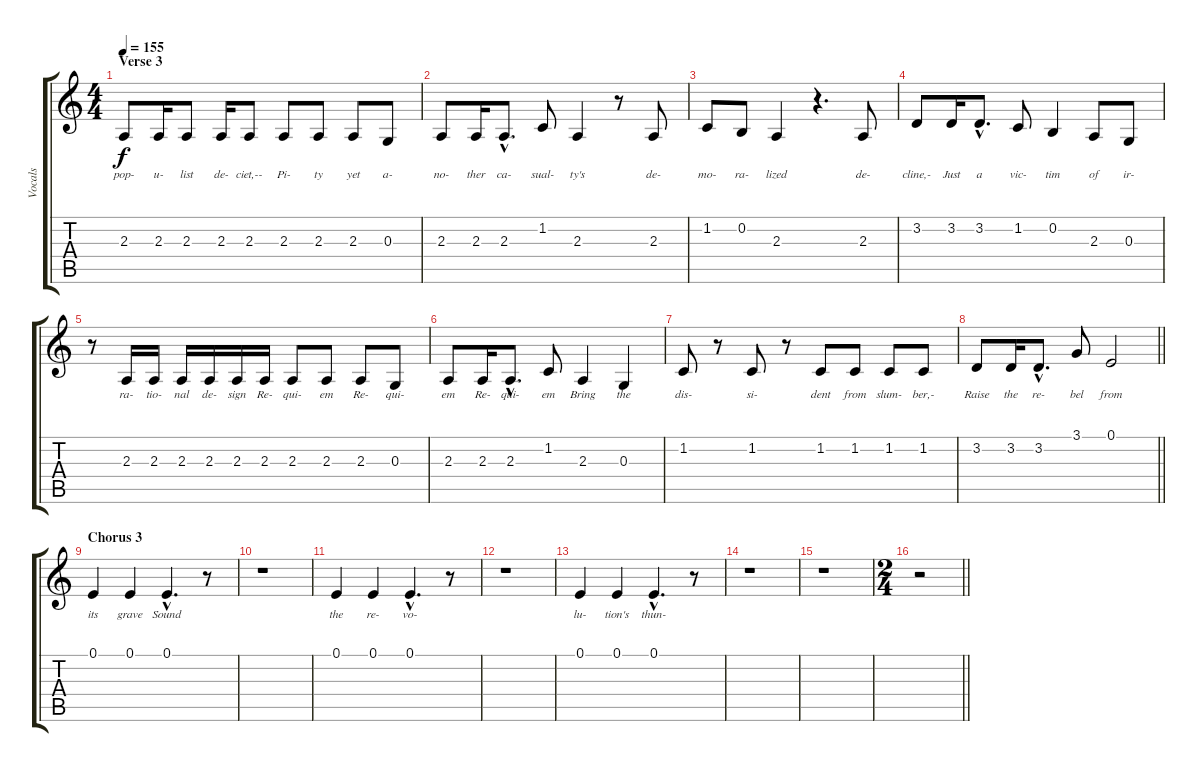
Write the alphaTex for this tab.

\track ("Vocals" "Vocals") {instrument oboe}
\staff {score tabs}
\tuning (E4 B3 G3 D3 A2 E2) {hide}
\ts (4 4)
\section ("" "Verse 3")
\tempo 155
\clef g2
\ks c
2.3.8{lyrics (0 "pop-") lyrics (1 "") lyrics (2 "") lyrics (3 "") lyrics (4 "") dy f} 2.3.16{lyrics (0 "u-") lyrics (1 "") lyrics (2 "") lyrics (3 "") lyrics (4 "")} 2.3.8{lyrics (0 "list") lyrics (1 "") lyrics (2 "") lyrics (3 "") lyrics (4 "")} 2.3.16{lyrics (0 "de-") lyrics (1 "") lyrics (2 "") lyrics (3 "") lyrics (4 "")} 2.3.8{lyrics (0 "ciet,--") lyrics (1 "") lyrics (2 "") lyrics (3 "") lyrics (4 "")} 2.3.8{lyrics (0 "Pi-") lyrics (1 "") lyrics (2 "") lyrics (3 "") lyrics (4 "")} 2.3.8{lyrics (0 "ty") lyrics (1 "") lyrics (2 "") lyrics (3 "") lyrics (4 "")} 2.3.8{lyrics (0 "yet") lyrics (1 "") lyrics (2 "") lyrics (3 "") lyrics (4 "")} 0.3.8{lyrics (0 "a-") lyrics (1 "") lyrics (2 "") lyrics (3 "") lyrics (4 "")} |
2.3.8{lyrics (0 "no-") lyrics (1 "") lyrics (2 "") lyrics (3 "") lyrics (4 "")} 2.3.16{lyrics (0 "ther") lyrics (1 "") lyrics (2 "") lyrics (3 "") lyrics (4 "")} 2.3{hac}.8{d lyrics (0 "ca-") lyrics (1 "") lyrics (2 "") lyrics (3 "") lyrics (4 "")} 1.2.8{lyrics (0 "sual-") lyrics (1 "") lyrics (2 "") lyrics (3 "") lyrics (4 "")} 2.3.4{lyrics (0 "ty's") lyrics (1 "") lyrics (2 "") lyrics (3 "") lyrics (4 "")} r.8 2.3.8{lyrics (0 "de-") lyrics (1 "") lyrics (2 "") lyrics (3 "") lyrics (4 "")} |
1.2.8{lyrics (0 "mo-") lyrics (1 "") lyrics (2 "") lyrics (3 "") lyrics (4 "")} 0.2.8{lyrics (0 "ra-") lyrics (1 "") lyrics (2 "") lyrics (3 "") lyrics (4 "")} 2.3.4{lyrics (0 "lized") lyrics (1 "") lyrics (2 "") lyrics (3 "") lyrics (4 "")} r.4{d} 2.3.8{lyrics (0 "de-") lyrics (1 "") lyrics (2 "") lyrics (3 "") lyrics (4 "")} |
3.2.8{lyrics (0 "cline,-") lyrics (1 "") lyrics (2 "") lyrics (3 "") lyrics (4 "")} 3.2.16{lyrics (0 "Just") lyrics (1 "") lyrics (2 "") lyrics (3 "") lyrics (4 "")} 3.2{hac}.8{d lyrics (0 "a") lyrics (1 "") lyrics (2 "") lyrics (3 "") lyrics (4 "")} 1.2.8{lyrics (0 "vic-") lyrics (1 "") lyrics (2 "") lyrics (3 "") lyrics (4 "")} 0.2.4{lyrics (0 "tim") lyrics (1 "") lyrics (2 "") lyrics (3 "") lyrics (4 "")} 2.3.8{lyrics (0 "of") lyrics (1 "") lyrics (2 "") lyrics (3 "") lyrics (4 "")} 0.3.8{lyrics (0 "ir-") lyrics (1 "") lyrics (2 "") lyrics (3 "") lyrics (4 "")} |
r.8 2.3.16{lyrics (0 "ra-") lyrics (1 "") lyrics (2 "") lyrics (3 "") lyrics (4 "")} 2.3.16{lyrics (0 "tio-") lyrics (1 "") lyrics (2 "") lyrics (3 "") lyrics (4 "")} 2.3.16{lyrics (0 "nal") lyrics (1 "") lyrics (2 "") lyrics (3 "") lyrics (4 "")} 2.3.16{lyrics (0 "de-") lyrics (1 "") lyrics (2 "") lyrics (3 "") lyrics (4 "")} 2.3.16{lyrics (0 "sign") lyrics (1 "") lyrics (2 "") lyrics (3 "") lyrics (4 "")} 2.3.16{lyrics (0 "Re-") lyrics (1 "") lyrics (2 "") lyrics (3 "") lyrics (4 "")} 2.3.8{lyrics (0 "qui-") lyrics (1 "") lyrics (2 "") lyrics (3 "") lyrics (4 "")} 2.3.8{lyrics (0 "em") lyrics (1 "") lyrics (2 "") lyrics (3 "") lyrics (4 "")} 2.3.8{lyrics (0 "Re-") lyrics (1 "") lyrics (2 "") lyrics (3 "") lyrics (4 "")} 0.3.8{lyrics (0 "qui-") lyrics (1 "") lyrics (2 "") lyrics (3 "") lyrics (4 "")} |
2.3.8{lyrics (0 "em") lyrics (1 "") lyrics (2 "") lyrics (3 "") lyrics (4 "")} 2.3.16{lyrics (0 "Re-") lyrics (1 "") lyrics (2 "") lyrics (3 "") lyrics (4 "")} 2.3{hac}.8{d lyrics (0 "qui-") lyrics (1 "") lyrics (2 "") lyrics (3 "") lyrics (4 "")} 1.2.8{lyrics (0 "em") lyrics (1 "") lyrics (2 "") lyrics (3 "") lyrics (4 "")} 2.3.4{lyrics (0 "Bring") lyrics (1 "") lyrics (2 "") lyrics (3 "") lyrics (4 "")} 0.3.4{lyrics (0 "the") lyrics (1 "") lyrics (2 "") lyrics (3 "") lyrics (4 "")} |
1.2.8{lyrics (0 "dis-") lyrics (1 "") lyrics (2 "") lyrics (3 "") lyrics (4 "")} r.8 1.2.8{lyrics (0 "si-") lyrics (1 "") lyrics (2 "") lyrics (3 "") lyrics (4 "")} r.8 1.2.8{lyrics (0 "dent") lyrics (1 "") lyrics (2 "") lyrics (3 "") lyrics (4 "")} 1.2.8{lyrics (0 "from") lyrics (1 "") lyrics (2 "") lyrics (3 "") lyrics (4 "")} 1.2.8{lyrics (0 "slum-") lyrics (1 "") lyrics (2 "") lyrics (3 "") lyrics (4 "")} 1.2.8{lyrics (0 "ber,-") lyrics (1 "") lyrics (2 "") lyrics (3 "") lyrics (4 "")} |
\barLineRight lightlight
3.2.8{lyrics (0 "Raise") lyrics (1 "") lyrics (2 "") lyrics (3 "") lyrics (4 "")} 3.2.16{lyrics (0 "the") lyrics (1 "") lyrics (2 "") lyrics (3 "") lyrics (4 "")} 3.2{hac}.8{d lyrics (0 "re-") lyrics (1 "") lyrics (2 "") lyrics (3 "") lyrics (4 "")} 3.1.8{lyrics (0 "bel") lyrics (1 "") lyrics (2 "") lyrics (3 "") lyrics (4 "")} 0.1.2{lyrics (0 "from") lyrics (1 "") lyrics (2 "") lyrics (3 "") lyrics (4 "")} |
\section ("" "Chorus 3")
0.1.4{lyrics (0 "its") lyrics (1 "") lyrics (2 "") lyrics (3 "") lyrics (4 "")} 0.1.4{lyrics (0 "grave") lyrics (1 "") lyrics (2 "") lyrics (3 "") lyrics (4 "")} 0.1{hac}.4{d lyrics (0 "Sound") lyrics (1 "") lyrics (2 "") lyrics (3 "") lyrics (4 "")} r.8 |
r.1 |
0.1.4{lyrics (0 "the") lyrics (1 "") lyrics (2 "") lyrics (3 "") lyrics (4 "")} 0.1.4{lyrics (0 "re-") lyrics (1 "") lyrics (2 "") lyrics (3 "") lyrics (4 "")} 0.1{hac}.4{d lyrics (0 "vo-") lyrics (1 "") lyrics (2 "") lyrics (3 "") lyrics (4 "")} r.8 |
r.1 |
0.1.4{lyrics (0 "lu-") lyrics (1 "") lyrics (2 "") lyrics (3 "") lyrics (4 "")} 0.1.4{lyrics (0 "tion's") lyrics (1 "") lyrics (2 "") lyrics (3 "") lyrics (4 "")} 0.1{hac}.4{d lyrics (0 "thun-") lyrics (1 "") lyrics (2 "") lyrics (3 "") lyrics (4 "")} r.8 |
r.1 |
r.1 |
\ts (2 4)
\barLineRight lightlight
r.2
